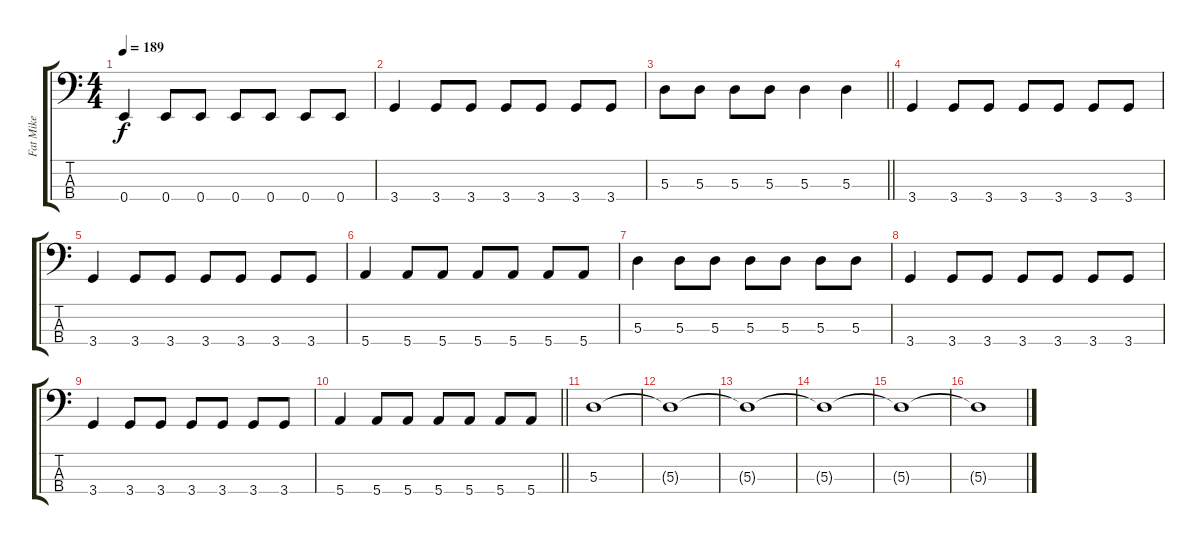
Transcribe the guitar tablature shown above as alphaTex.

\track ("Fat Mike" "Fat Mike") {instrument electricbasspick}
\staff {score tabs}
\tuning (G2 D2 A1 E1) {hide}
\ts (4 4)
\tempo 189
\clef f4
\ks c
0.4.4{dy f} 0.4.8 0.4.8 0.4.8 0.4.8 0.4.8 0.4.8 |
3.4.4 3.4.8 3.4.8 3.4.8 3.4.8 3.4.8 3.4.8 |
\barLineRight lightlight
5.3.8 5.3.8 5.3.8 5.3.8 5.3.4 5.3.4 |
\section ("" "")
3.4.4 3.4.8 3.4.8 3.4.8 3.4.8 3.4.8 3.4.8 |
3.4.4 3.4.8 3.4.8 3.4.8 3.4.8 3.4.8 3.4.8 |
5.4.4 5.4.8 5.4.8 5.4.8 5.4.8 5.4.8 5.4.8 |
5.3.4 5.3.8 5.3.8 5.3.8 5.3.8 5.3.8 5.3.8 |
3.4.4 3.4.8 3.4.8 3.4.8 3.4.8 3.4.8 3.4.8 |
3.4.4 3.4.8 3.4.8 3.4.8 3.4.8 3.4.8 3.4.8 |
\barLineRight lightlight
5.4.4 5.4.8 5.4.8 5.4.8 5.4.8 5.4.8 5.4.8 |
\section ("" "")
5.3.1 |
5.3{t}.1 |
5.3{t}.1 |
5.3{t}.1 |
5.3{t}.1 |
5.3{t}.1
